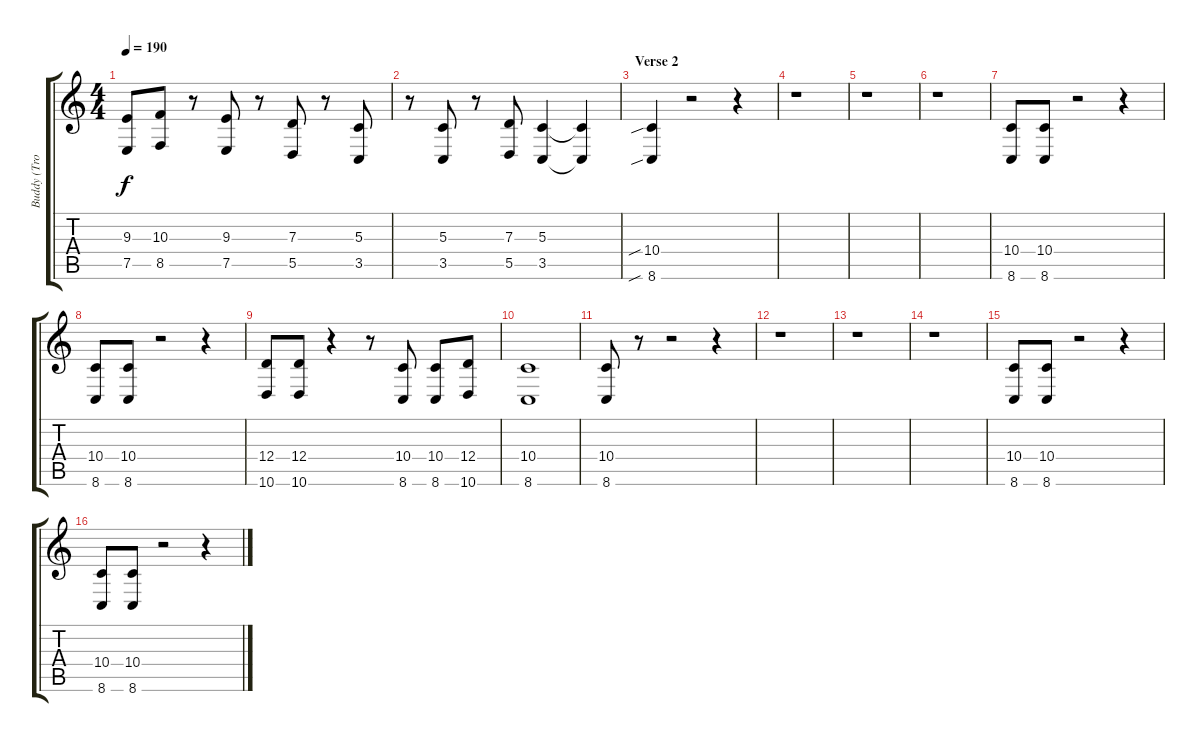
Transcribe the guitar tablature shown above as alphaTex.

\track ("Buddy (Trombone) Derron (Sax)" "Buddy (Tro") {instrument trumpet}
\staff {score tabs}
\tuning (E4 B3 G3 D3 A2 E2) {hide}
\ts (4 4)
\tempo 190
\clef g2
\ks c
(9.3 7.5).8{dy f} (10.3 8.5).8 r.8 (9.3 7.5).8 r.8 (7.3 5.5).8 r.8 (5.3 3.5).8 |
r.8 (5.3 3.5).8 r.8 (7.3 5.5).8 (5.3 3.5).4 (5.3{t} 3.5{t}).4 |
\section ("" "Verse 2")
(10.4{sib} 8.6{sib}).4 r.2 r.4 |
r.1 |
r.1 |
r.1 |
(10.4 8.6).8 (10.4 8.6).8 r.2 r.4 |
(10.4 8.6).8 (10.4 8.6).8 r.2 r.4 |
(12.4 10.6).8 (12.4 10.6).8 r.4 r.8 (10.4 8.6).8 (10.4 8.6).8 (12.4 10.6).8 |
(10.4 8.6).1 |
(10.4 8.6).8 r.8 r.2 r.4 |
r.1 |
r.1 |
r.1 |
(10.4 8.6).8 (10.4 8.6).8 r.2 r.4 |
(10.4 8.6).8 (10.4 8.6).8 r.2 r.4
